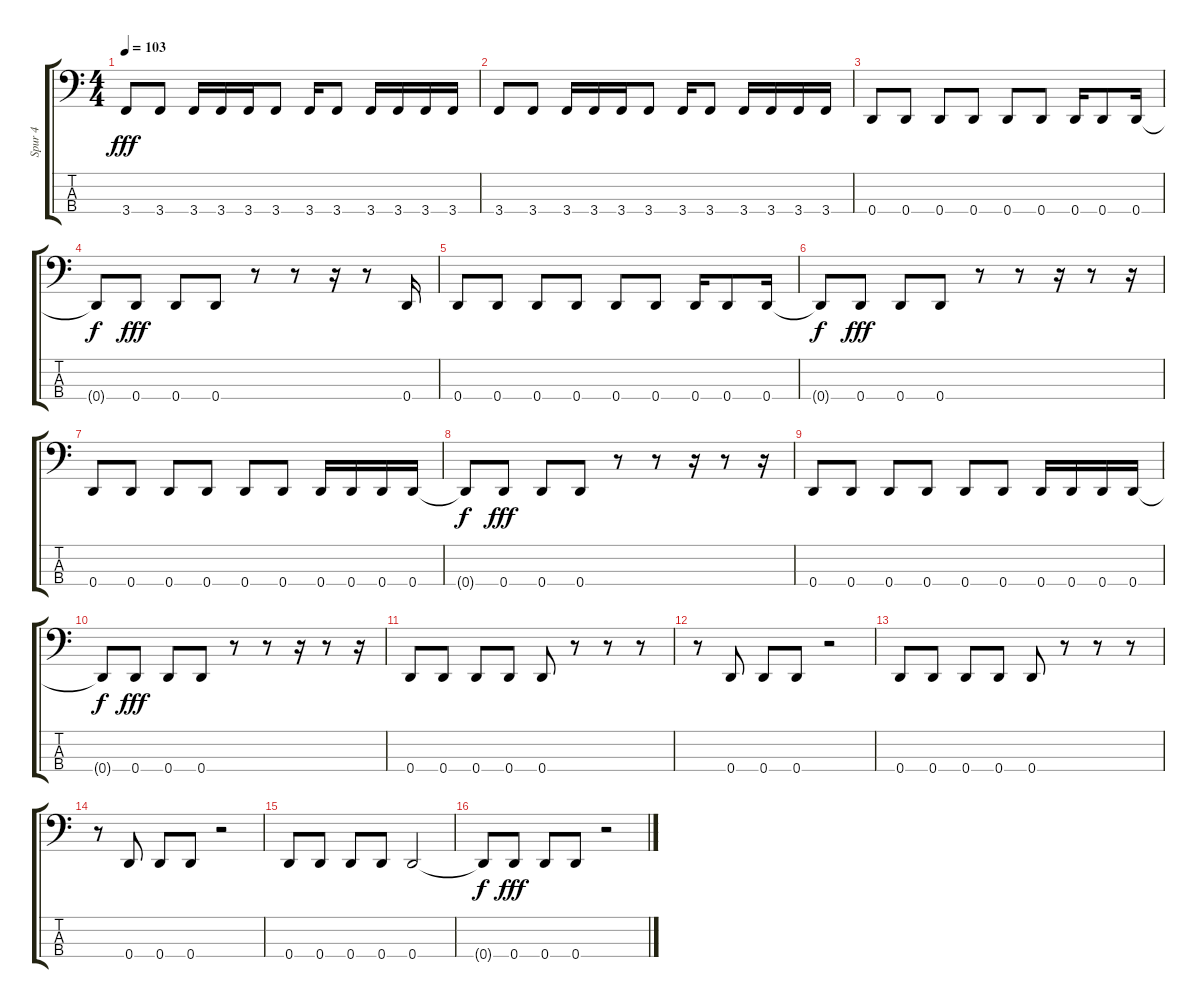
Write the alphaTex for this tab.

\track ("Spur 4" "Spur 4") {instrument electricbassfinger}
\staff {score tabs}
\tuning (G2 D2 A1 D1) {hide}
\ts (4 4)
\tempo 103
\clef f4
\ks c
3.4.8{dy fff} 3.4.8 3.4.16 3.4.16 3.4.16 3.4.8 3.4.16 3.4.8 3.4.16 3.4.16 3.4.16 3.4.16 |
3.4.8 3.4.8 3.4.16 3.4.16 3.4.16 3.4.8 3.4.16 3.4.8 3.4.16 3.4.16 3.4.16 3.4.16 |
0.4.8 0.4.8 0.4.8 0.4.8 0.4.8 0.4.8 0.4.16 0.4.8 0.4.16 |
0.4{t}.8{dy f} 0.4.8{dy fff} 0.4.8 0.4.8 r.8 r.8 r.16 r.8 0.4.16 |
0.4.8 0.4.8 0.4.8 0.4.8 0.4.8 0.4.8 0.4.16 0.4.8 0.4.16 |
0.4{t}.8{dy f} 0.4.8{dy fff} 0.4.8 0.4.8 r.8 r.8 r.16 r.8 r.16 |
0.4.8 0.4.8 0.4.8 0.4.8 0.4.8 0.4.8 0.4.16 0.4.16 0.4.16 0.4.16 |
0.4{t}.8{dy f} 0.4.8{dy fff} 0.4.8 0.4.8 r.8 r.8 r.16 r.8 r.16 |
0.4.8 0.4.8 0.4.8 0.4.8 0.4.8 0.4.8 0.4.16 0.4.16 0.4.16 0.4.16 |
0.4{t}.8{dy f} 0.4.8{dy fff} 0.4.8 0.4.8 r.8 r.8 r.16 r.8 r.16 |
0.4.8 0.4.8 0.4.8 0.4.8 0.4.8 r.8 r.8 r.8 |
r.8 0.4.8 0.4.8 0.4.8 r.2 |
0.4.8 0.4.8 0.4.8 0.4.8 0.4.8 r.8 r.8 r.8 |
r.8 0.4.8 0.4.8 0.4.8 r.2 |
0.4.8 0.4.8 0.4.8 0.4.8 0.4.2 |
0.4{t}.8{dy f} 0.4.8{dy fff} 0.4.8 0.4.8 r.2
